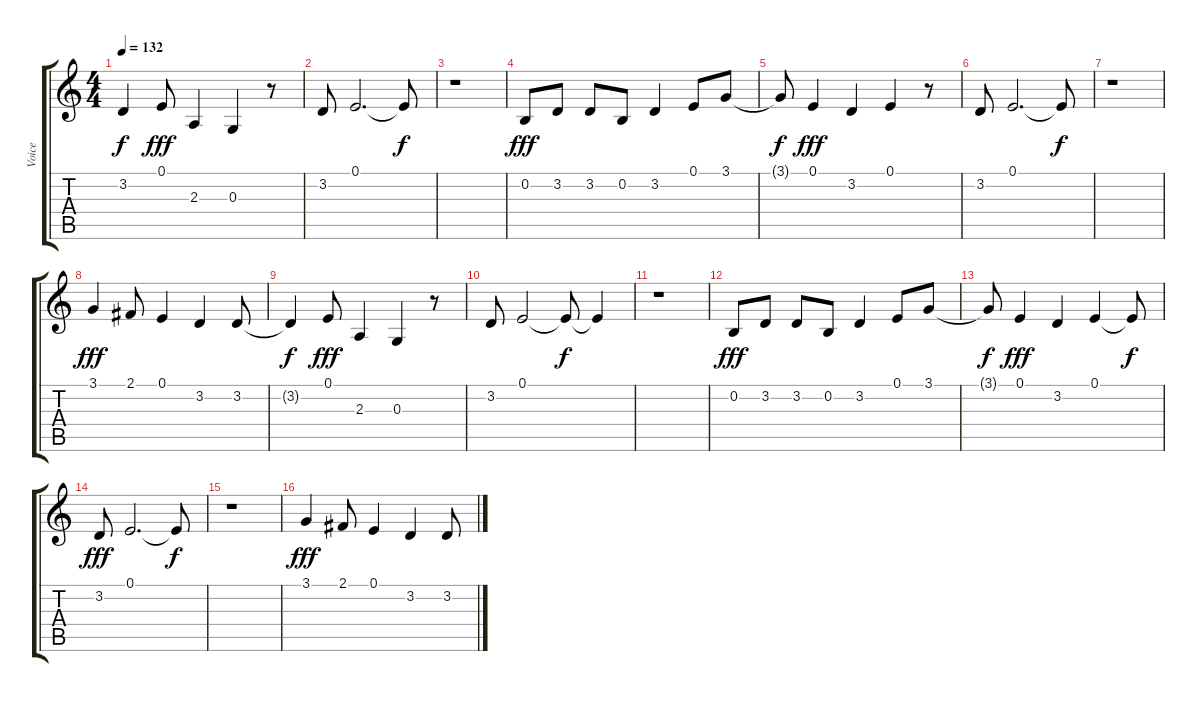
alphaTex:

\track ("Voice" "Voice") {instrument altosax}
\staff {score tabs}
\tuning (E4 B3 G3 D3 A2 E2) {hide}
\ts (4 4)
\tempo 132
\clef g2
\ks c
3.2{t}.4{dy f} 0.1.8{dy fff} 2.3.4 0.3.4 r.8 |
3.2.8 0.1.2{d} 0.1{t}.8{dy f} |
r.1 |
0.2.8{dy fff} 3.2.8 3.2.8 0.2.8 3.2.4 0.1.8 3.1.8 |
3.1{t}.8{dy f} 0.1.4{dy fff} 3.2.4 0.1.4 r.8 |
3.2.8 0.1.2{d} 0.1{t}.8{dy f} |
r.1 |
3.1.4{dy fff} 2.1.8 0.1.4 3.2.4 3.2.8 |
3.2{t}.4{dy f} 0.1.8{dy fff} 2.3.4 0.3.4 r.8 |
3.2.8 0.1.2 0.1{t}.8{dy f} 0.1{t}.4 |
r.1 |
0.2.8{dy fff} 3.2.8 3.2.8 0.2.8 3.2.4 0.1.8 3.1.8 |
3.1{t}.8{dy f} 0.1.4{dy fff} 3.2.4 0.1.4 0.1{t}.8{dy f} |
3.2.8{dy fff} 0.1.2{d} 0.1{t}.8{dy f} |
r.1 |
3.1.4{dy fff} 2.1.8 0.1.4 3.2.4 3.2.8
